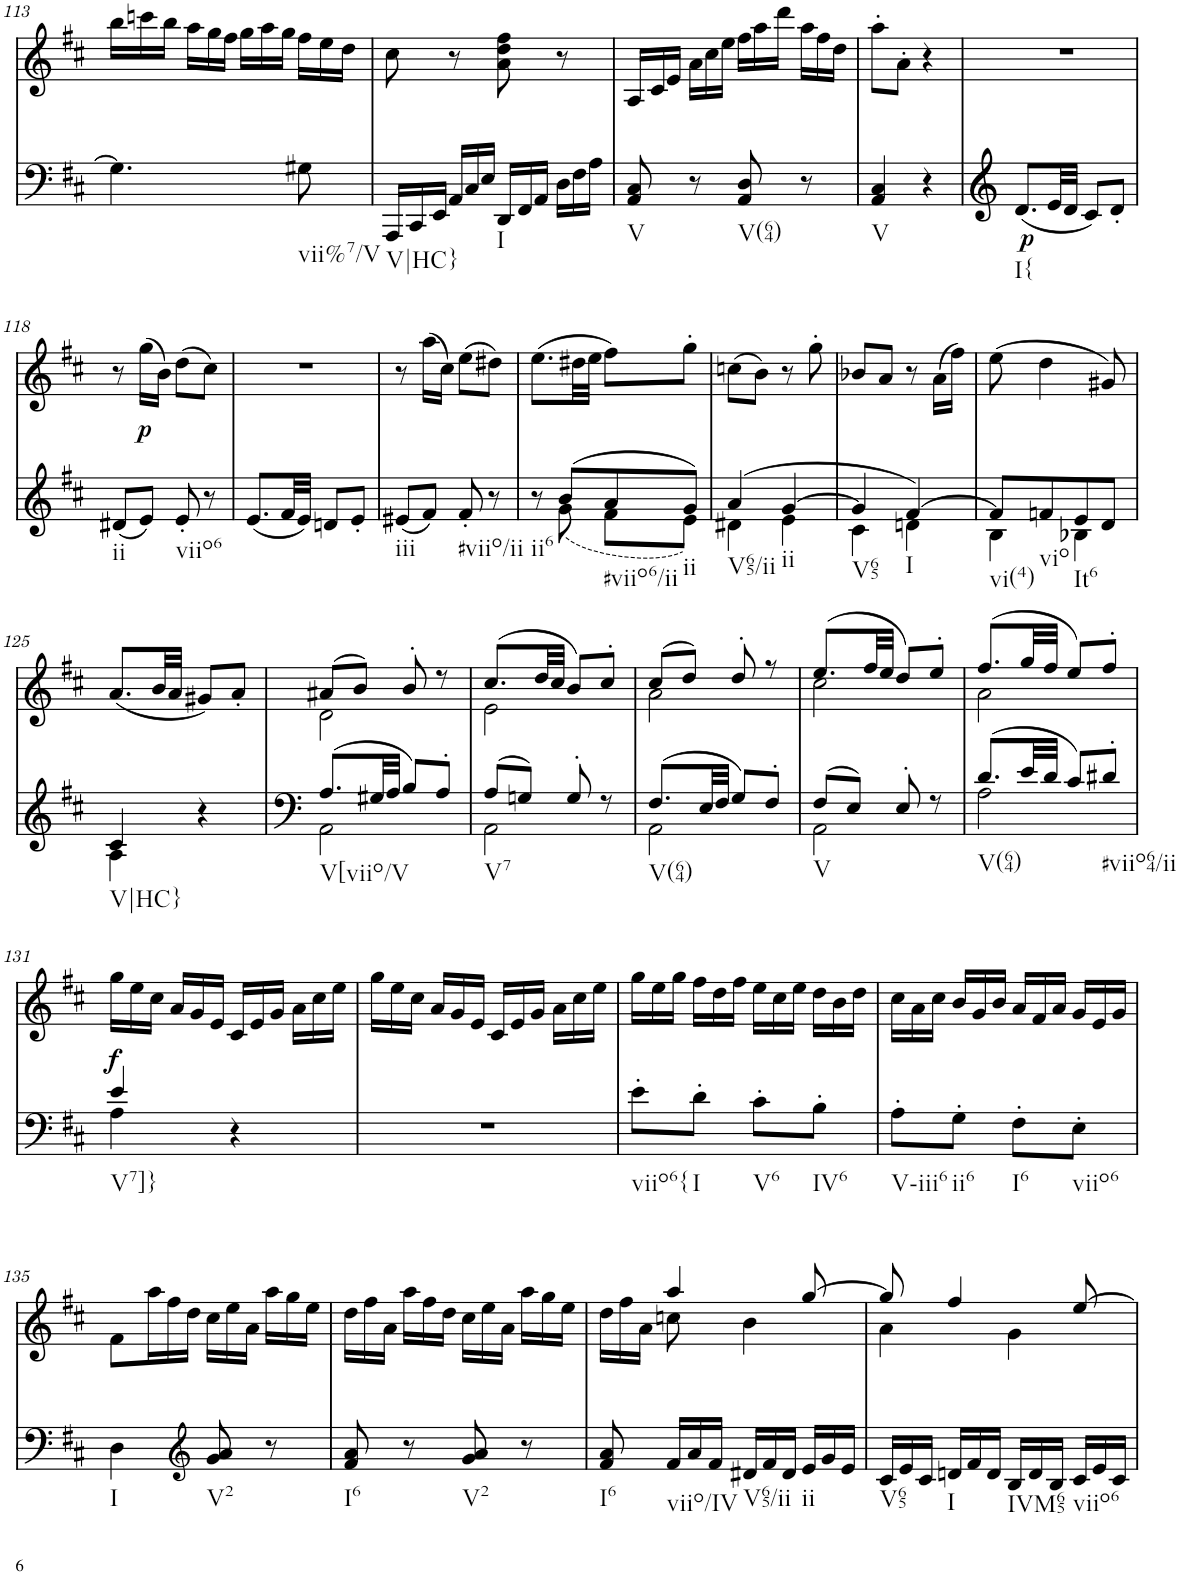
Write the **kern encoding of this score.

**kern	**dynam	**kern	**dynam
*part2	*part2	*part1	*part1
*staff2	*staff2	*staff1	*staff1
*I"Piano, unbenannt	*	*I"Piano, unbenannt	*
*I'Pno	*	*I'Pno	*
!!LO:PB:g=z
*clefF4	*	*clefG2	*
*k[f#c#]	*	*k[f#c#]	*
*M2/4	*	*M2/4	*
*	*	*Xtuplet	*
=113	=113	=113	=113
4.G\]	.	24bb\LL	.
.	.	24cccn\	.
.	.	24bb\JJ	.
.	.	24aa\LL	.
.	.	24gg\	.
.	.	24ff#\JJ	.
.	.	24gg\LL	.
.	.	24aa\	.
.	.	24gg\JJ	.
!LO:TX:b:t=vii%7/V	!	!	!
8G#X\	.	24ff#\LL	.
.	.	24ee\	.
.	.	24dd\JJ	.
=114	=114	=114	=114
*Xtuplet	*	*	*
!LO:TX:b:t=V|HC}	!	!	!
24AAA/LL	.	8cc#\	.
24CC#/	.	.	.
24EE/JJ	.	.	.
24AA/LL	.	8r	.
24C#/	.	.	.
24E/JJ	.	.	.
!LO:TX:b:t=I	!	!	!
24DD/LL	.	8a\ 8dd\ 8ff#\	.
24FF#/	.	.	.
24AA/JJ	.	.	.
24D\LL	.	8r	.
24F#\	.	.	.
24A\JJ	.	.	.
=115	=115	=115	=115
!LO:TX:b:t=V	!	!	!
8AA/ 8C#/	.	24A/LL	.
.	.	24c#/	.
.	.	24e/JJ	.
8r	.	24a\LL	.
.	.	24cc#\	.
.	.	24ee\JJ	.
!LO:TX:b:t=V(64)	!	!	!
8AA/ 8D/	.	24ff#\LL	.
.	.	24aa\	.
.	.	24ddd\JJ	.
8r	.	24aa\LL	.
.	.	24ff#\	.
.	.	24dd\JJ	.
=116	=116	=116	=116
!LO:TX:b:t=V	!	!	!
4AA/ 4C#/	.	8aa'\L	.
.	.	8a'\J	.
4r	.	4r	.
=117	=117	=117	=117
!LO:TX:b:t=I{	!	!	!
!	!LO:DY:b	!	!
(8.d/L	p	2r	.
32e/LL	.	.	.
32d/JJJ	.	.	.
8c#/L)	.	.	.
8d'/J	.	.	.
!!LO:LB:g=z
=118	=118	=118	=118
!LO:TX:b:t=ii	!	!	!
(8d#X/L	.	8r	.
!	!	!	!LO:DY:b
8e/J)	.	(16gg\LL	p
.	.	16b\JJ)	.
!LO:TX:b:t=viio6	!	!	!
8e'/	.	(8dd\L	.
8r	.	8cc#\J)	.
=119	=119	=119	=119
(8.e/L	.	2r	.
32f#/LL	.	.	.
32e/JJJ)	.	.	.
8dn/L	.	.	.
8e'/J	.	.	.
=120	=120	=120	=120
!LO:TX:b:t=iii	!	!	!
(8e#X/L	.	8r	.
8f#/J)	.	(16aa\LL	.
.	.	16cc#\JJ)	.
!LO:TX:b:t=#viio/ii	!	!	!
8f#'/	.	(8ee\L	.
8r	.	8dd#X\J)	.
=121	=121	=121	=121
*^	*	*	*
!LO:TX:b:t=ii6	!	!	!	!
8r	8ryy	.	(8.ee\L	.
(8b/L	(8g\	.	.	.
.	.	.	32dd#X\LL	.
.	.	.	32ee\JJJ	.
!LO:TX:b:t=#viio6/ii	!	!	!	!
8a/	8f#\L	.	8ff#\L)	.
!LO:TX:b:t=ii	!	!	!	!
8g/J)	8e\J)	.	8gg'\J	.
=122	=122	=122	=122	=122
!LO:TX:b:t=V65/ii	!	!	!	!
(4a/	4d#X\	.	(8ccn\L	.
.	.	.	8b\J)	.
!LO:TX:b:t=ii	!	!	!	!
[4g/	4e\	.	8r	.
.	.	.	8gg'\	.
=123	=123	=123	=123	=123
!LO:TX:b:t=V65	!	!	!	!
4g/]	4c#\	.	8b-X/L	.
.	.	.	8a/J	.
!LO:TX:b:t=I	!	!	!	!
[4f#/)	4dn\	.	8r	.
.	.	.	(16a\LL	.
.	.	.	16ff#\JJ)	.
=124	=124	=124	=124	=124
!LO:TX:b:t=vi(4)	!	!	!	!
8f#/L]	4B\	.	(8ee\	.
!LO:TX:b:t=vio	!	!	!	!
8fn/	.	.	4dd\	.
!LO:TX:b:t=It6	!	!	!	!
8e/	4B-X\	.	.	.
8d/J	.	.	8g#X/)	.
!!LO:LB:g=z
=125	=125	=125	=125	=125
!LO:TX:b:t=V|HC}	!	!	!	!
4c#/	4A\	.	(8.a/L	.
.	.	.	32b/LL	.
.	.	.	32a/JJJ	.
4r	4ryy	.	8g#X/L)	.
.	.	.	8a'/J	.
=126	=126	=126	=126	=126
*	*	*	*^	*
!LO:TX:b:t=V[viio/V	!	!	!	!	!
(8.A/L	2AA\	.	(8a#X/L	2d\	.
.	.	.	8b/J)	.	.
32G#X/LL	.	.	.	.	.
32A/JJJ	.	.	.	.	.
8B/L)	.	.	8b'/	.	.
8A'/J	.	.	8r	.	.
=127	=127	=127	=127	=127	=127
!LO:TX:b:t=V7	!	!	!	!	!
(8A/L	2AA\	.	(8.cc#/L	2e\	.
8Gn/J)	.	.	.	.	.
.	.	.	32dd/LL	.	.
.	.	.	32cc#/JJJ	.	.
8G'/	.	.	8b/L)	.	.
8r	.	.	8cc#'/J	.	.
=128	=128	=128	=128	=128	=128
!LO:TX:b:t=V(64)	!	!	!	!	!
(8.F#/L	2AA\	.	(8cc#/L	2a\	.
.	.	.	8dd/J)	.	.
32E/LL	.	.	.	.	.
32F#/JJJ	.	.	.	.	.
8G/L)	.	.	8dd'/	.	.
8F#'/J	.	.	8r	.	.
=129	=129	=129	=129	=129	=129
!LO:TX:b:t=V	!	!	!	!	!
(8F#/L	2AA\	.	(8.ee/L	2cc#\	.
8E/J)	.	.	.	.	.
.	.	.	32ff#/LL	.	.
.	.	.	32ee/JJJ	.	.
8E'/	.	.	8dd/L)	.	.
8r	.	.	8ee'/J	.	.
=130	=130	=130	=130	=130	=130
!LO:TX:b:t=V(64)	!	!	!	!	!
(8.d/L	2A\	.	(8.ff#/L	2a\	.
32e/LL	.	.	32gg/LL	.	.
32d/JJJ	.	.	32ff#/JJJ	.	.
8c#/L)	.	.	8ee/L)	.	.
!LO:TX:b:t=#viio64/ii	!	!	!	!	!
8d#X'/J	.	.	8ff#'/J	.	.
*	*	*	*v	*v	*
!!LO:LB:g=z
=131	=131	=131	=131	=131
!LO:TX:b:t=V7]}	!	!	!	!
!	!	!	!	!LO:DY:b
4e/	4A\	.	24gg\LL	f
.	.	.	24ee\	.
.	.	.	24cc#\JJ	.
.	.	.	24a/LL	.
.	.	.	24g/	.
.	.	.	24e/JJ	.
4r	4ryy	.	24c#/LL	.
.	.	.	24e/	.
.	.	.	24g/JJ	.
.	.	.	24a\LL	.
.	.	.	24cc#\	.
.	.	.	24ee\JJ	.
*v	*v	*	*	*
=132	=132	=132	=132
2r	.	24gg\LL	.
.	.	24ee\	.
.	.	24cc#\JJ	.
.	.	24a/LL	.
.	.	24g/	.
.	.	24e/JJ	.
.	.	24c#/LL	.
.	.	24e/	.
.	.	24g/JJ	.
.	.	24a\LL	.
.	.	24cc#\	.
.	.	24ee\JJ	.
=133	=133	=133	=133
!LO:TX:b:t=viio6{	!	!	!
8e'\L	.	24gg\LL	.
.	.	24ee\	.
.	.	24gg\JJ	.
!LO:TX:b:t=I	!	!	!
8d'\J	.	24ff#\LL	.
.	.	24dd\	.
.	.	24ff#\JJ	.
!LO:TX:b:t=V6	!	!	!
8c#'\L	.	24ee\LL	.
.	.	24cc#\	.
.	.	24ee\JJ	.
!LO:TX:b:t=IV6	!	!	!
8B'\J	.	24dd\LL	.
.	.	24b\	.
.	.	24dd\JJ	.
=134	=134	=134	=134
!LO:TX:b:t=V-iii6	!	!	!
8A'\L	.	24cc#\LL	.
.	.	24a\	.
.	.	24cc#\JJ	.
!LO:TX:b:t=ii6	!	!	!
8G'\J	.	24b/LL	.
.	.	24g/	.
.	.	24b/JJ	.
!LO:TX:b:t=I6	!	!	!
8F#'\L	.	24a/LL	.
.	.	24f#/	.
.	.	24a/JJ	.
!LO:TX:b:t=viio6	!	!	!
8E'\J	.	24g/LL	.
.	.	24e/	.
.	.	24g/JJ	.
!!LO:LB:g=z
=135	=135	=135	=135
!LO:TX:b:t=I	!	!	!
4D\	.	8f#\L	.
.	.	24aa\L	.
.	.	24ff#\	.
.	.	24dd\JJ	.
*clefG2	*	*	*
!LO:TX:b:t=V2	!	!	!
8g/ 8a/	.	24cc#\LL	.
.	.	24ee\	.
.	.	24a\JJ	.
8r	.	24aa\LL	.
.	.	24gg\	.
.	.	24ee\JJ	.
=136	=136	=136	=136
!LO:TX:b:t=I6	!	!	!
8f#/ 8a/	.	24dd\LL	.
.	.	24ff#\	.
.	.	24a\JJ	.
8r	.	24aa\LL	.
.	.	24ff#\	.
.	.	24dd\JJ	.
!LO:TX:b:t=V2	!	!	!
8g/ 8a/	.	24cc#\LL	.
.	.	24ee\	.
.	.	24a\JJ	.
8r	.	24aa\LL	.
.	.	24gg\	.
.	.	24ee\JJ	.
=137	=137	=137	=137
*	*	*^	*
!LO:TX:b:t=I6	!	!	!	!
8f#/ 8a/	.	8ryy	24dd\LL	.
.	.	.	24ff#\	.
.	.	.	24a\JJ	.
!LO:TX:b:t=viio/IV	!	!	!	!
24f#/LL	.	4aa/	8ccn\	.
24a/	.	.	.	.
24f#/JJ	.	.	.	.
!LO:TX:b:t=V65/ii	!	!	!	!
24d#X/LL	.	.	4b\	.
24f#/	.	.	.	.
24d#/JJ	.	.	.	.
!LO:TX:b:t=ii	!	!	!	!
24e/LL	.	[8gg/	.	.
24g/	.	.	.	.
24e/JJ	.	.	.	.
=138	=138	=138	=138	=138
!LO:TX:b:t=V65	!	!	!	!
24c#/LL	.	8gg/]	4a\	.
24e/	.	.	.	.
24c#/JJ	.	.	.	.
!LO:TX:b:t=I	!	!	!	!
24dn/LL	.	4ff#/	.	.
24f#/	.	.	.	.
24d/JJ	.	.	.	.
!LO:TX:b:t=IVM65	!	!	!	!
24B/LL	.	.	4g\	.
24d/	.	.	.	.
24B/JJ	.	.	.	.
!LO:TX:b:t=viio6	!	!	!	!
24c#/LL	.	[8ee/	.	.
24e/	.	.	.	.
24c#/JJ	.	.	.	.
*	*	*v	*v	*
=	=	=	=
*-	*-	*-	*-
